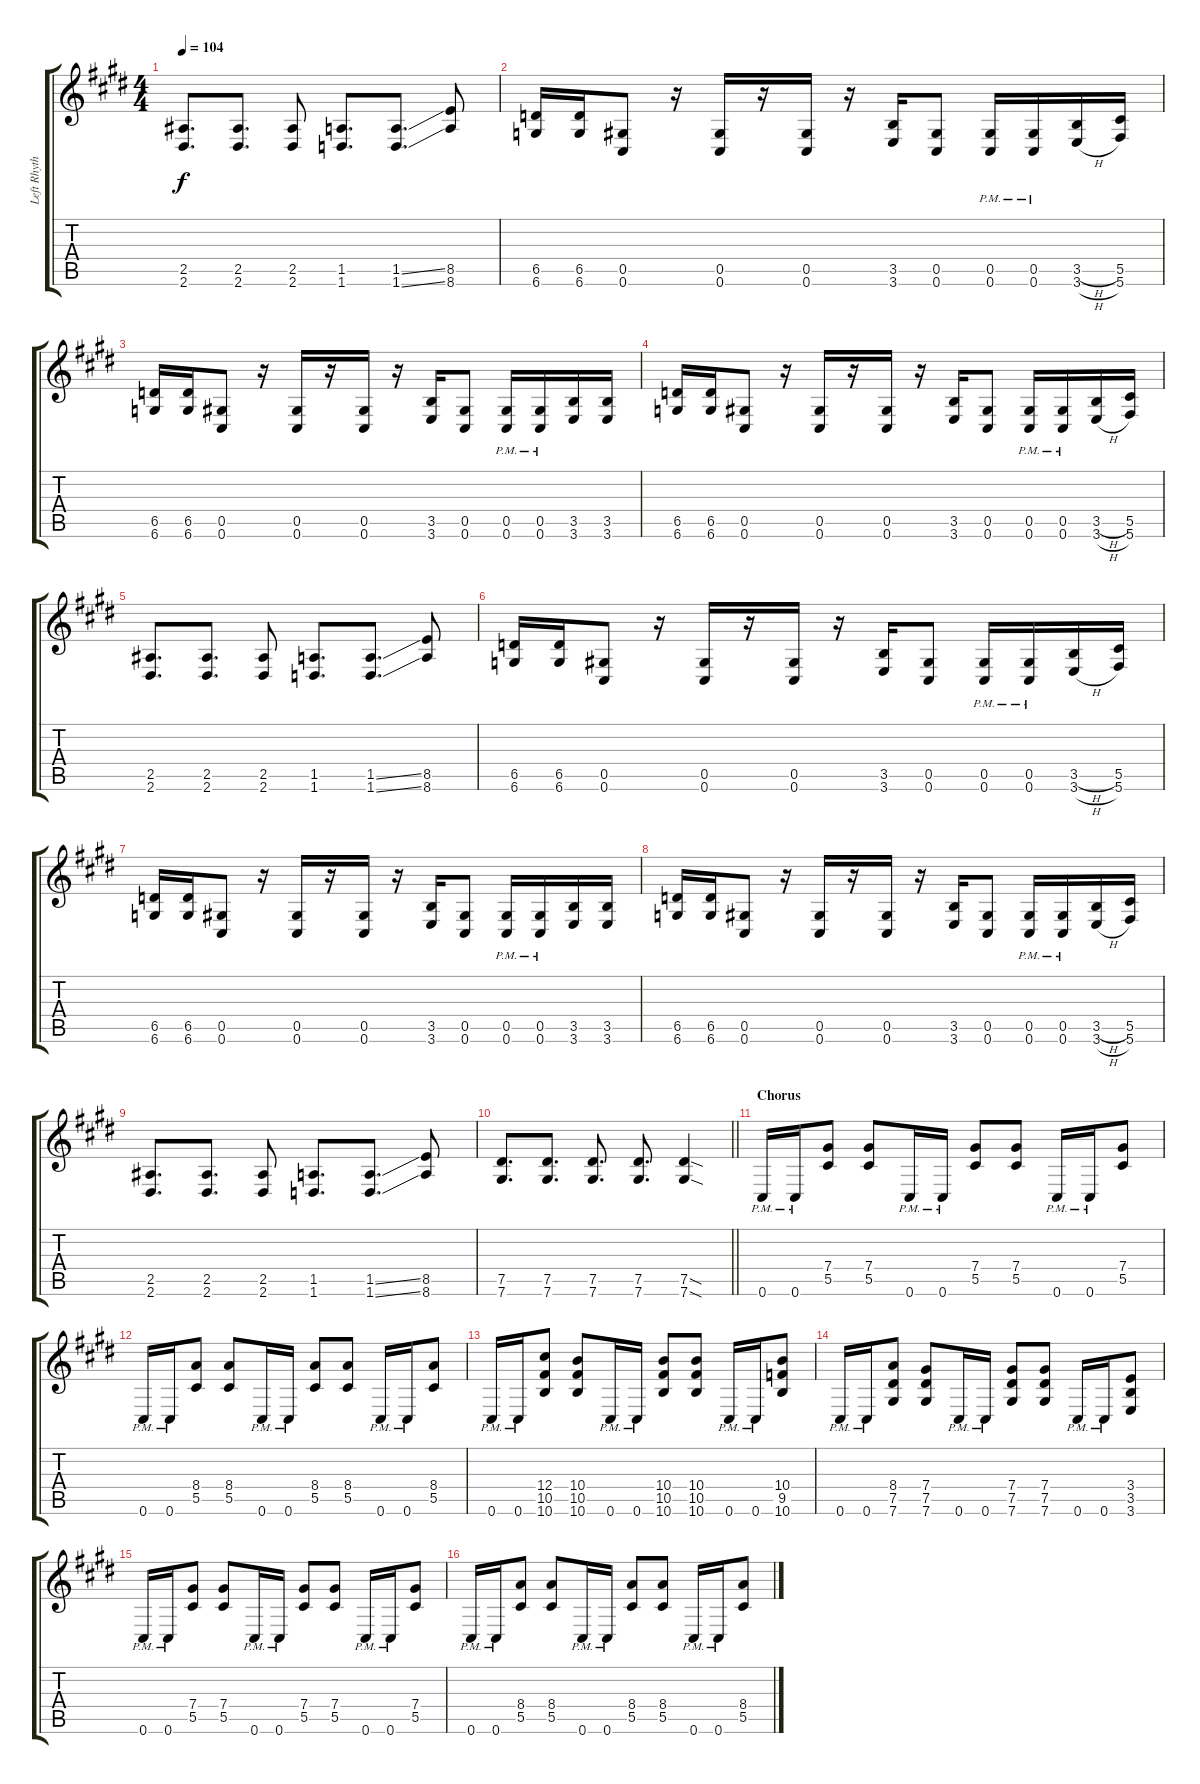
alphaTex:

\track ("Left Rhythm Guitar" "Left Rhyth") {instrument overdrivenguitar}
\staff {score tabs}
\tuning (Eb4 Bb3 Gb3 Db3 Ab2 Db2) {hide}
\ts (4 4)
\tempo 104
\clef g2
\ks e
(2.5 2.6).8{d dy f} (2.5 2.6).8{d} (2.5 2.6).8 (1.5 1.6).8{d} (1.5{ss} 1.6{ss}).8{d} (8.5 8.6).8 |
(6.5 6.6).16 (6.5 6.6).16 (0.5 0.6).8 r.16 (0.5 0.6).16 r.16 (0.5 0.6).16 r.16 (3.5 3.6).16 (0.5 0.6).8 (0.5{pm} 0.6{pm}).16 (0.5{pm} 0.6{pm}).16 (3.5{h} 3.6{h}).16 (5.5 5.6).16 |
(6.5 6.6).16 (6.5 6.6).16 (0.5 0.6).8 r.16 (0.5 0.6).16 r.16 (0.5 0.6).16 r.16 (3.5 3.6).16 (0.5 0.6).8 (0.5{pm} 0.6{pm}).16 (0.5{pm} 0.6{pm}).16 (3.5 3.6).16 (3.5 3.6).16 |
(6.5 6.6).16 (6.5 6.6).16 (0.5 0.6).8 r.16 (0.5 0.6).16 r.16 (0.5 0.6).16 r.16 (3.5 3.6).16 (0.5 0.6).8 (0.5{pm} 0.6{pm}).16 (0.5{pm} 0.6{pm}).16 (3.5{h} 3.6{h}).16 (5.5 5.6).16 |
(2.5 2.6).8{d} (2.5 2.6).8{d} (2.5 2.6).8 (1.5 1.6).8{d} (1.5{ss} 1.6{ss}).8{d} (8.5 8.6).8 |
(6.5 6.6).16 (6.5 6.6).16 (0.5 0.6).8 r.16 (0.5 0.6).16 r.16 (0.5 0.6).16 r.16 (3.5 3.6).16 (0.5 0.6).8 (0.5{pm} 0.6{pm}).16 (0.5{pm} 0.6{pm}).16 (3.5{h} 3.6{h}).16 (5.5 5.6).16 |
(6.5 6.6).16 (6.5 6.6).16 (0.5 0.6).8 r.16 (0.5 0.6).16 r.16 (0.5 0.6).16 r.16 (3.5 3.6).16 (0.5 0.6).8 (0.5{pm} 0.6{pm}).16 (0.5{pm} 0.6{pm}).16 (3.5 3.6).16 (3.5 3.6).16 |
(6.5 6.6).16 (6.5 6.6).16 (0.5 0.6).8 r.16 (0.5 0.6).16 r.16 (0.5 0.6).16 r.16 (3.5 3.6).16 (0.5 0.6).8 (0.5{pm} 0.6{pm}).16 (0.5{pm} 0.6{pm}).16 (3.5{h} 3.6{h}).16 (5.5 5.6).16 |
(2.5 2.6).8{d} (2.5 2.6).8{d} (2.5 2.6).8 (1.5 1.6).8{d} (1.5{ss} 1.6{ss}).8{d} (8.5 8.6).8 |
\barLineRight lightlight
(7.5 7.6).8{d} (7.5 7.6).8{d} (7.5 7.6).8{d} (7.5 7.6).8{d} (7.5{sod} 7.6{sod}).4 |
\section ("" "Chorus")
0.6{pm}.16 0.6{pm}.16 (7.4 5.5).8 (7.4 5.5).8 0.6{pm}.16 0.6{pm}.16 (7.4 5.5).8 (7.4 5.5).8 0.6{pm}.16 0.6{pm}.16 (7.4 5.5).8 |
0.6{pm}.16 0.6{pm}.16 (8.4 5.5).8 (8.4 5.5).8 0.6{pm}.16 0.6{pm}.16 (8.4 5.5).8 (8.4 5.5).8 0.6{pm}.16 0.6{pm}.16 (8.4 5.5).8 |
0.6{pm}.16 0.6{pm}.16 (12.4 10.5 10.6).8 (10.4 10.5 10.6).8 0.6{pm}.16 0.6{pm}.16 (10.4 10.5 10.6).8 (10.4 10.5 10.6).8 0.6{pm}.16 0.6{pm}.16 (10.4 9.5 10.6).8 |
0.6{pm}.16 0.6{pm}.16 (8.4 7.5 7.6).8 (7.4 7.5 7.6).8 0.6{pm}.16 0.6{pm}.16 (7.4 7.5 7.6).8 (7.4 7.5 7.6).8 0.6{pm}.16 0.6{pm}.16 (3.4 3.5 3.6).8 |
0.6{pm}.16 0.6{pm}.16 (7.4 5.5).8 (7.4 5.5).8 0.6{pm}.16 0.6{pm}.16 (7.4 5.5).8 (7.4 5.5).8 0.6{pm}.16 0.6{pm}.16 (7.4 5.5).8 |
0.6{pm}.16 0.6{pm}.16 (8.4 5.5).8 (8.4 5.5).8 0.6{pm}.16 0.6{pm}.16 (8.4 5.5).8 (8.4 5.5).8 0.6{pm}.16 0.6{pm}.16 (8.4 5.5).8
